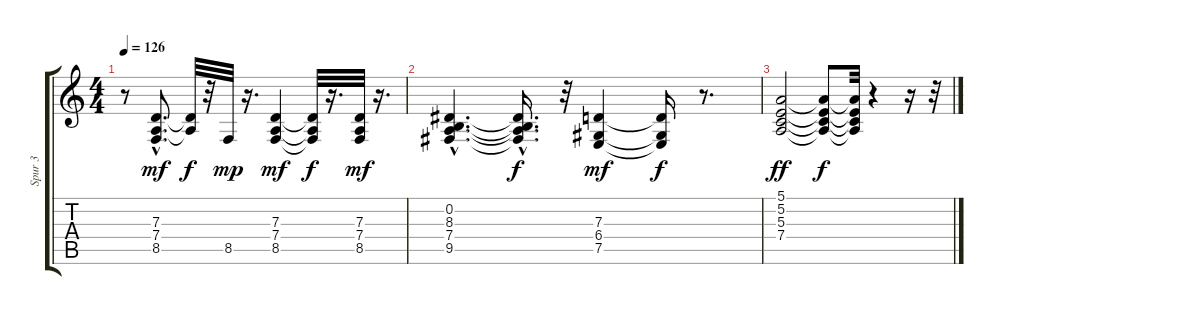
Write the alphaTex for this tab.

\track ("Spur 3" "Spur 3") {instrument stringensemble2}
\staff {score tabs}
\tuning (E4 B3 G3 D3 A2 E2) {hide}
\ts (4 4)
\tempo 126
\clef g2
\ks c
r.8{dy mf} (7.3{hac} 7.4{hac} 8.5{hac}).8{d} (7.3{t} 7.4{t}).32{dy f} r.32 8.5.32{dy mp} r.16{d} (7.3 7.4 8.5).4{dy mf} (7.3{t} 7.4{t} 8.5{t}).32{dy f} r.16{d} (7.3 7.4 8.5).32{dy mf} r.16{d} |
(0.2{hac} 8.3{hac} 7.4{hac} 9.5{hac}).4{d} (0.2{hac t} 8.3{hac t} 7.4{hac t} 9.5{hac t}).16{d dy f} r.32 (7.3 6.4 7.5).4{dy mf} (7.3{t} 6.4{t} 7.5{t}).16{dy f} r.8{d} |
(5.1 5.2 5.3 7.4).2{dy ff balance 2} (5.1{t} 5.2{t} 5.3{t} 7.4{t}).8{dy f} (5.1{t} 5.2{t} 5.3{t} 7.4{t}).32 r.4 r.16 r.32
